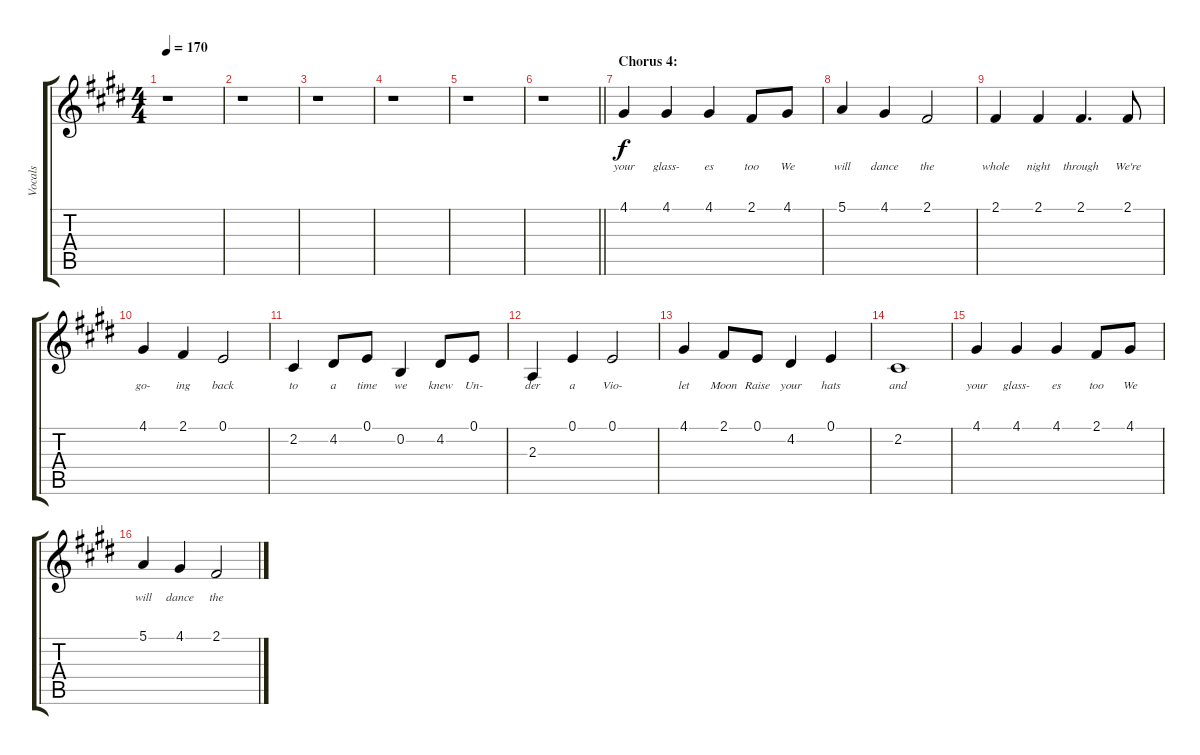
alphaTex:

\track ("Vocals" "Vocals") {instrument synthstrings2}
\staff {score tabs}
\tuning (E4 B3 G3 D3 A2 E2) {hide}
\ts (4 4)
\tempo 170
\clef g2
\ks c#minor
r.1{dy f} |
r.1 |
r.1 |
r.1 |
r.1 |
\barLineRight lightlight
r.1 |
\section ("" "Chorus 4:")
4.1.4{lyrics (0 "your") lyrics (1 "") lyrics (2 "") lyrics (3 "") lyrics (4 "")} 4.1.4{lyrics (0 "glass-") lyrics (1 "") lyrics (2 "") lyrics (3 "") lyrics (4 "")} 4.1.4{lyrics (0 "es") lyrics (1 "") lyrics (2 "") lyrics (3 "") lyrics (4 "")} 2.1.8{lyrics (0 "too") lyrics (1 "") lyrics (2 "") lyrics (3 "") lyrics (4 "")} 4.1.8{lyrics (0 "We") lyrics (1 "") lyrics (2 "") lyrics (3 "") lyrics (4 "")} |
5.1.4{lyrics (0 "will") lyrics (1 "") lyrics (2 "") lyrics (3 "") lyrics (4 "")} 4.1.4{lyrics (0 "dance") lyrics (1 "") lyrics (2 "") lyrics (3 "") lyrics (4 "")} 2.1.2{lyrics (0 "the") lyrics (1 "") lyrics (2 "") lyrics (3 "") lyrics (4 "")} |
2.1.4{lyrics (0 "whole") lyrics (1 "") lyrics (2 "") lyrics (3 "") lyrics (4 "")} 2.1.4{lyrics (0 "night") lyrics (1 "") lyrics (2 "") lyrics (3 "") lyrics (4 "")} 2.1.4{d lyrics (0 "through") lyrics (1 "") lyrics (2 "") lyrics (3 "") lyrics (4 "")} 2.1.8{lyrics (0 "We're") lyrics (1 "") lyrics (2 "") lyrics (3 "") lyrics (4 "")} |
4.1.4{lyrics (0 "go-") lyrics (1 "") lyrics (2 "") lyrics (3 "") lyrics (4 "")} 2.1.4{lyrics (0 "ing") lyrics (1 "") lyrics (2 "") lyrics (3 "") lyrics (4 "")} 0.1.2{lyrics (0 "back") lyrics (1 "") lyrics (2 "") lyrics (3 "") lyrics (4 "")} |
2.2.4{lyrics (0 "to") lyrics (1 "") lyrics (2 "") lyrics (3 "") lyrics (4 "")} 4.2.8{lyrics (0 "a") lyrics (1 "") lyrics (2 "") lyrics (3 "") lyrics (4 "")} 0.1.8{lyrics (0 "time") lyrics (1 "") lyrics (2 "") lyrics (3 "") lyrics (4 "")} 0.2.4{lyrics (0 "we") lyrics (1 "") lyrics (2 "") lyrics (3 "") lyrics (4 "")} 4.2.8{lyrics (0 "knew") lyrics (1 "") lyrics (2 "") lyrics (3 "") lyrics (4 "")} 0.1.8{lyrics (0 "Un-") lyrics (1 "") lyrics (2 "") lyrics (3 "") lyrics (4 "")} |
2.3.4{lyrics (0 "der") lyrics (1 "") lyrics (2 "") lyrics (3 "") lyrics (4 "")} 0.1.4{lyrics (0 "a") lyrics (1 "") lyrics (2 "") lyrics (3 "") lyrics (4 "")} 0.1.2{lyrics (0 "Vio-") lyrics (1 "") lyrics (2 "") lyrics (3 "") lyrics (4 "")} |
4.1.4{lyrics (0 "let") lyrics (1 "") lyrics (2 "") lyrics (3 "") lyrics (4 "")} 2.1.8{lyrics (0 "Moon") lyrics (1 "") lyrics (2 "") lyrics (3 "") lyrics (4 "")} 0.1.8{lyrics (0 "Raise") lyrics (1 "") lyrics (2 "") lyrics (3 "") lyrics (4 "")} 4.2.4{lyrics (0 "your") lyrics (1 "") lyrics (2 "") lyrics (3 "") lyrics (4 "")} 0.1.4{lyrics (0 "hats") lyrics (1 "") lyrics (2 "") lyrics (3 "") lyrics (4 "")} |
2.2.1{lyrics (0 "and") lyrics (1 "") lyrics (2 "") lyrics (3 "") lyrics (4 "")} |
4.1.4{lyrics (0 "your") lyrics (1 "") lyrics (2 "") lyrics (3 "") lyrics (4 "")} 4.1.4{lyrics (0 "glass-") lyrics (1 "") lyrics (2 "") lyrics (3 "") lyrics (4 "")} 4.1.4{lyrics (0 "es") lyrics (1 "") lyrics (2 "") lyrics (3 "") lyrics (4 "")} 2.1.8{lyrics (0 "too") lyrics (1 "") lyrics (2 "") lyrics (3 "") lyrics (4 "")} 4.1.8{lyrics (0 "We") lyrics (1 "") lyrics (2 "") lyrics (3 "") lyrics (4 "")} |
5.1.4{lyrics (0 "will") lyrics (1 "") lyrics (2 "") lyrics (3 "") lyrics (4 "")} 4.1.4{lyrics (0 "dance") lyrics (1 "") lyrics (2 "") lyrics (3 "") lyrics (4 "")} 2.1.2{lyrics (0 "the") lyrics (1 "") lyrics (2 "") lyrics (3 "") lyrics (4 "")}
